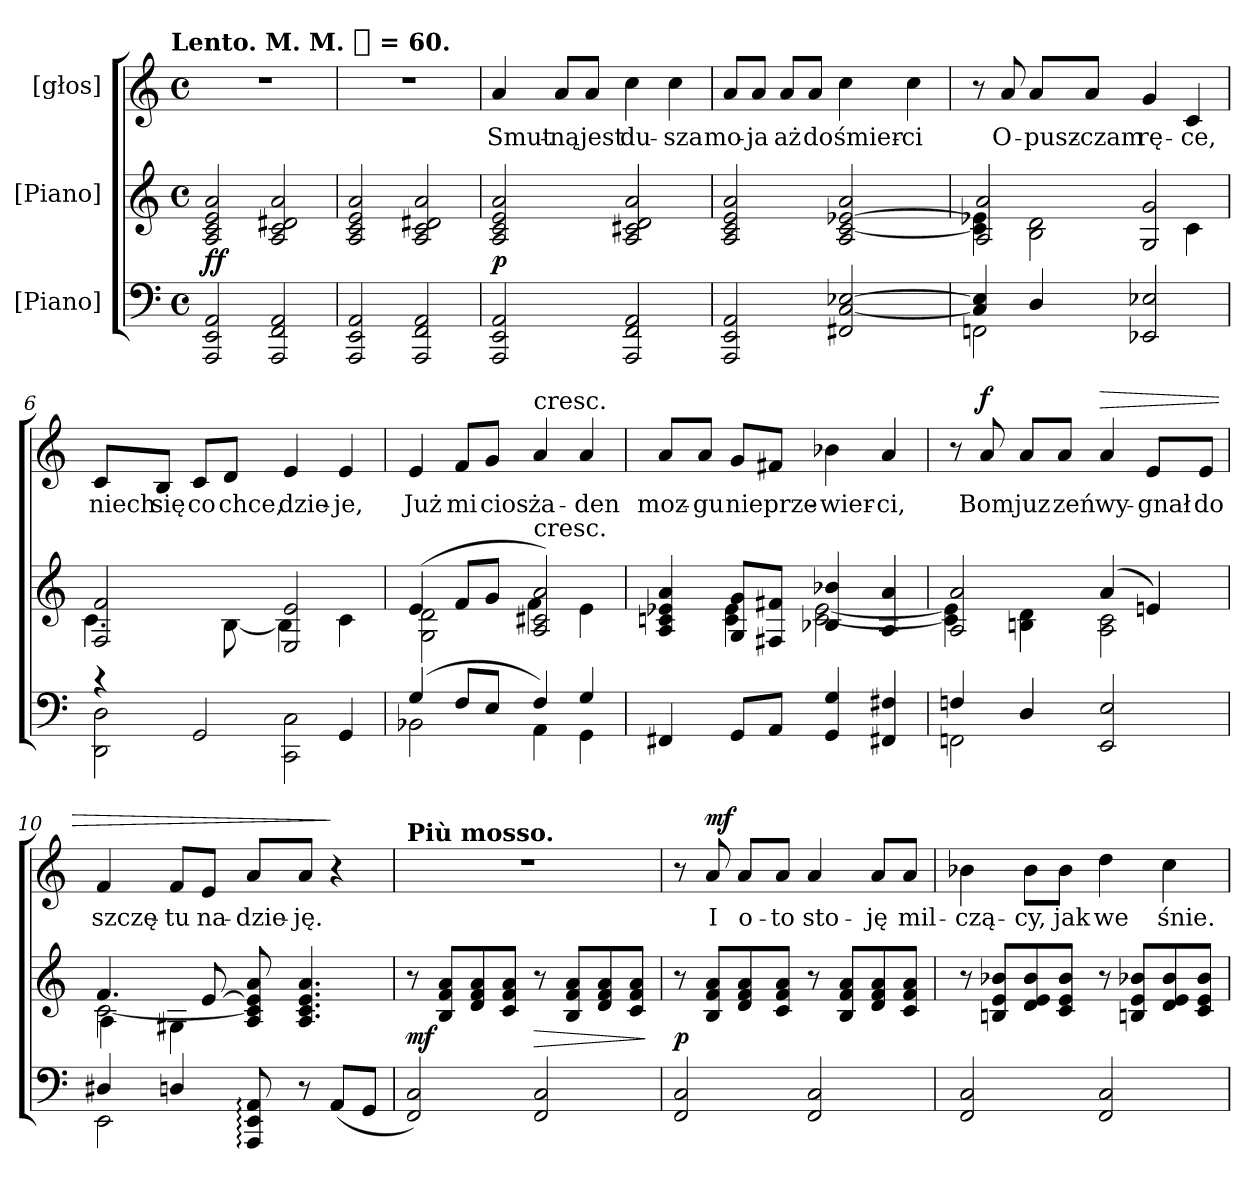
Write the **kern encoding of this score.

**kern	**kern	**dynam	**kern	**text	**dynam
*part3	*part2	*part2	*part1	*part1	*part1
*staff3	*staff2	*staff2	*staff1	*staff1	*staff1
*I"[Piano]	*I"[Piano]	*	*I"[głos]	*	*
*clefF4	*clefG2	*	*clefG2	*	*
*k[]	*k[]	*	*k[]	*	*
*a:	*a:	*	*a:	*	*
!!LO:TX:omd:t=Lento. M. M. [quarter] = 60.
*M4/4	*M4/4	*	*M4/4	*	*
*met(c)	*met(c)	*	*met(c)	*	*
*MM60	*MM60	*	*MM60	*	*
=1	=1	=1	=1	=1	=1
2AAA/ 2EE/ 2AA/	2A/ 2c/ 2e/ 2a/	ff	1r	.	.
2AAA/ 2FF/ 2AA/	2A/ 2c/ 2d#X/ 2a/	.	.	.	.
=2	=2	=2	=2	=2	=2
2AAA/ 2EE/ 2AA/	2A/ 2c/ 2e/ 2a/	.	1r	.	.
2AAA/ 2FF/ 2AA/	2A/ 2c/ 2d#X/ 2a/	.	.	.	.
=3	=3	=3	=3	=3	=3
2AAA/ 2EE/ 2AA/	2A/ 2c/ 2e/ 2a/	p	4a/	Smut-	.
.	.	.	8a/L	-ną	.
.	.	.	8a/J	jest	.
2AAA/ 2FF/ 2AA/	2A/ 2c#X/ 2d/ 2a/	.	4cc\	du-	.
.	.	.	4cc\	-sza	.
=4	=4	=4	=4	=4	=4
2AAA/ 2EE/ 2AA/	2A/ 2c/ 2e/ 2a/	.	8a/L	mo-	.
.	.	.	8a/J	-ja	.
.	.	.	8a/L	aż	.
.	.	.	8a/J	do	.
2FF#X/ [2C/ [2E-X/	2A/ [2c/ [2e-X/ 2a/	.	4cc\	śmier-	.
.	.	.	4cc\	-ci	.
=5	=5	=5	=5	=5	=5
*^	*^	*	*	*	*
4C]/ 4E-]/	2FFn\	4c]\ 4e-X]\	2A/ 2a/	.	8r	.	.
.	.	.	.	.	8a/	O-	.
4D/	.	2B\ 2d\	.	.	8a/L	-pusz-	.
.	.	.	.	.	8a/J	-czam	.
2EE-X/ 2E-X/	2ryy	.	2G/ 2g/	.	4g/	rę-	.
.	.	4c\	.	.	4c/	-ce,	.
=6	=6	=6	=6	=6	=6	=6	=6
4r	2DD\ 2D\	2F/ 2f/	4.c\	.	8c/L	niech	.
.	.	.	.	.	8B/J	się	.
2GG/	.	.	.	.	8c/L	co	.
.	.	.	[8B\	.	8d/J	chce,	.
.	2CC\ 2C\	2E/ 2e/	4B\]	.	4e/	dzie-	.
4GG/	.	.	4c\	.	4e/	-je,	.
=7	=7	=7	=7	=7	=7	=7	=7
(4G/	2BB-X\	(4e/	2G\ 2d\	.	4e/	Już	.
8F/L	.	8f/L	.	.	8f/L	mi	.
8E/J	.	8g/J	.	.	8g/J	cios	.
!	!	!	!	!	!LO:TX:a:t=cresc.	!	!
!	!	!LO:TX:t=cresc.	!	!	!	!	!
4F/)	4AA\	2A/ 2c#X/ 2a/)	4f\	.	4a/	ża-	.
4G/	4GG\	.	4e\	.	4a/	-den	.
*v	*v	*	*	*	*	*	*
=8	=8	=8	=8	=8	=8	=8
4FF#X/	4A/ 4cn/ 4e-X/ 4a/	4ryy	.	8a/L	moz-	.
.	.	.	.	8a/J	-gu	.
8GG/L	8G/ 8g/L	4c\ 4e-\	.	8g/L	nie	.
8AA/J	8F#X/ 8f#X/J	.	.	8f#X/J	prze-	.
4GG/ 4G/	4B-X/ 4b-X/	[2c\ [2e-\	.	4b-X\	-wier-	.
4FF#X/ 4F#X/	4A/ 4a/	.	.	4a/	-ci,	.
=9	=9	=9	=9	=9	=9	=9
*^	*	*	*	*	*	*
4Fn/	2FFn\	2A/ 2a/	4c]\ 4e-]\	.	8r	.	.
!	!	!	!	!	!	!	!LO:DY:a
.	.	.	.	.	8a/	Bom	f
4D/	.	.	4Bn\ 4d\	.	8a/L	juz	.
.	.	.	.	.	8a/J	zeń	.
!	!	!	!	!	!	!	!LO:HP:a
2EE/ 2E/	2ryy	(4a/	2A\ 2c\	.	4a/	wy-	>
.	.	4en/)	.	.	8e/L	-gnał	.
.	.	.	.	.	8e/J	do	.
=10	=10	=10	=10	=10	=10	=10	=10
*	*	*	*^	*	*	*	*
4D#X/	2EE\	4.f/	[2c\	4A\	.	4f/	szczę-	.
4Dn/	.	.	.	4G#X\	.	8f/L	-tu	.
.	.	[8e/	.	.	.	8e/J	na-	.
8AAA:/ 8EE:/ 8AA:/	2ryy	8A/ 8c]/ 8e]/ 8a/	2ryy	2ryy	.	8a/L	-dzie-	.
8r	.	4.A/ 4.c/ 4.e/ 4.a/	.	.	.	8a/J	-ję.	.
(8AA/L	.	.	.	.	.	4r	.	]
8GG/J	.	.	.	.	.	.	.	.
*v	*v	*	*	*	*	*	*	*
*	*v	*v	*v	*	*	*	*
=11	=11	=11	=11	=11	=11
!	!	!	!LO:TX:a:B:t=Più mosso.	!	!
2FF/ 2C/)	8r	mf	1r	.	.
.	8B/ 8f/ 8a/L	.	.	.	.
.	8d/ 8f/ 8a/	.	.	.	.
.	8c/ 8f/ 8a/J	.	.	.	.
!	!	!LO:HP:b	!	!	!
2FF/ 2C/	8r	>	.	.	.
.	8B/ 8f/ 8a/L	.	.	.	.
.	8d/ 8f/ 8a/	.	.	.	.
.	8c/ 8f/ 8a/J	.	.	.	.
.	.	]	.	.	.
=12	=12	=12	=12	=12	=12
2FF/ 2C/	8r	p	8r	.	.
!	!	!	!	!	!LO:DY:a
.	8B/ 8f/ 8a/L	.	8a/	I	mf
.	8d/ 8f/ 8a/	.	8a/L	o-	.
.	8c/ 8f/ 8a/J	.	8a/J	-to	.
2FF/ 2C/	8r	.	4a/	sto-	.
.	8B/ 8f/ 8a/L	.	.	.	.
.	8d/ 8f/ 8a/	.	8a/L	-ję	.
.	8c/ 8f/ 8a/J	.	8a/J	mil-	.
=13	=13	=13	=13	=13	=13
2FF/ 2C/	8r	.	4b-X\	-czą-	.
.	8Bn/ 8e/ 8b-X/L	.	.	.	.
.	8d/ 8e/ 8b-/	.	8b-\L	-cy,	.
.	8c/ 8e/ 8b-/J	.	8b-\J	jak	.
2FF/ 2C/	8r	.	4dd\	we	.
.	8Bn/ 8e/ 8b-X/L	.	.	.	.
.	8d/ 8e/ 8b-/	.	4cc\	śnie.	.
.	8c/ 8e/ 8b-/J	.	.	.	.
=	=	=	=	=	=
*-	*-	*-	*-	*-	*-
